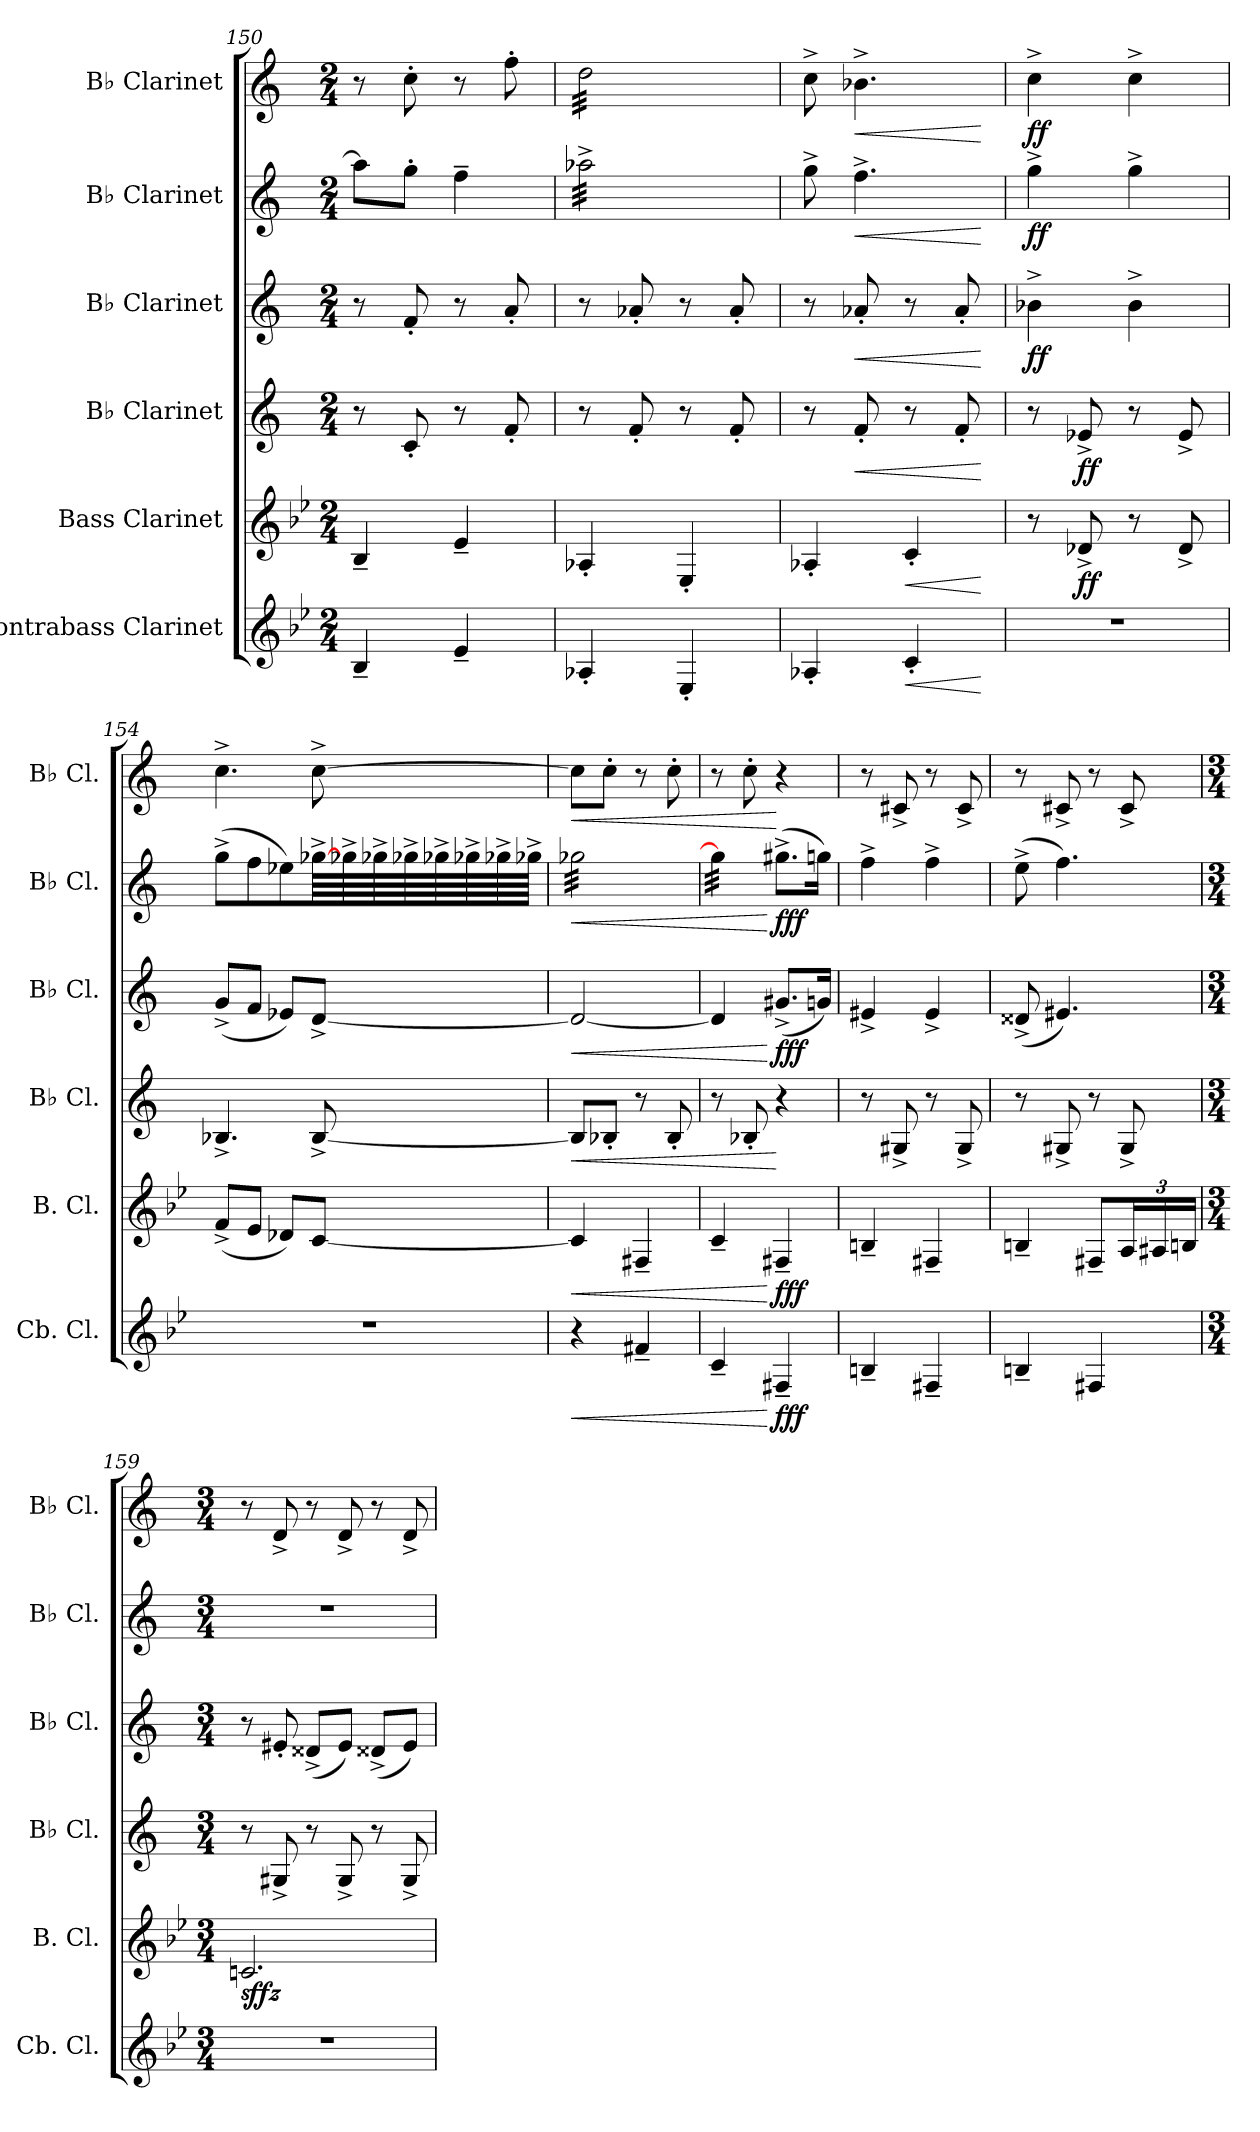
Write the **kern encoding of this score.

**kern	**dynam	**kern	**dynam	**kern	**dynam	**kern	**dynam	**kern	**dynam	**kern	**dynam
*part6	*part6	*part5	*part5	*part4	*part4	*part3	*part3	*part2	*part2	*part1	*part1
*staff6	*staff6	*staff5	*staff5	*staff4	*staff4	*staff3	*staff3	*staff2	*staff2	*staff1	*staff1
*I"Contrabass Clarinet	*	*I"Bass Clarinet	*	*I"B♭ Clarinet	*	*I"B♭ Clarinet	*	*I"B♭ Clarinet	*	*I"B♭ Clarinet	*
*I'Cb. Cl.	*	*I'B. Cl.	*	*I'B♭ Cl.	*	*I'B♭ Cl.	*	*I'B♭ Cl.	*	*I'B♭ Cl.	*
*clefG2	*	*clefG2	*	*clefG2	*	*clefG2	*	*clefG2	*	*clefG2	*
*ITrd15c26	*	*ITrd8c14	*	*ITrd1c2	*	*ITrd1c2	*	*ITrd1c2	*	*ITrd1c2	*
*k[b-e-]	*	*k[b-e-]	*	*k[b-e-]	*	*k[b-e-]	*	*k[b-e-]	*	*k[b-e-]	*
*M2/4	*	*M2/4	*	*M2/4	*	*M2/4	*	*M2/4	*	*M2/4	*
=150	=150	=150	=150	=150	=150	=150	=150	=150	=150	=150	=150
4BBB-~/	.	4BB-~/	.	8r	.	8r	.	8gg\L]	.	8r	.
.	.	.	.	8B-'/	.	8e-'/	.	8ff'\J	.	8b-'\	.
4EE-~/	.	4E-~/	.	8r	.	8r	.	4ee-~\	.	8r	.
.	.	.	.	8e-'/	.	8g'/	.	.	.	8ee-'\	.
=151	=151	=151	=151	=151	=151	=151	=151	=151	=151	=151	=151
*	*	*	*	*	*	*	*	*tremolo	*	*	*
*	*	*	*	*	*	*	*	*	*	*tremolo	*
4AAA-X'/	.	4AA-X'/	.	8r	.	8r	.	32gg-X^\LLL	.	32cc\LLL	.
.	.	.	.	.	.	.	.	32gg-X^\	.	32cc\	.
.	.	.	.	.	.	.	.	32gg-X^\	.	32cc\	.
.	.	.	.	.	.	.	.	32gg-X^\	.	32cc\	.
.	.	.	.	8e-'/	.	8g-X'/	.	32gg-X^\	.	32cc\	.
.	.	.	.	.	.	.	.	32gg-X^\	.	32cc\	.
.	.	.	.	.	.	.	.	32gg-X^\	.	32cc\	.
.	.	.	.	.	.	.	.	32gg-X^\	.	32cc\	.
4EEE-'/	.	4EE-'/	.	8r	.	8r	.	32gg-X^\	.	32cc\	.
.	.	.	.	.	.	.	.	32gg-X^\	.	32cc\	.
.	.	.	.	.	.	.	.	32gg-X^\	.	32cc\	.
.	.	.	.	.	.	.	.	32gg-X^\	.	32cc\	.
.	.	.	.	8e-'/	.	8g-'/	.	32gg-X^\	.	32cc\	.
.	.	.	.	.	.	.	.	32gg-X^\	.	32cc\	.
.	.	.	.	.	.	.	.	32gg-X^\	.	32cc\	.
.	.	.	.	.	.	.	.	32gg-X^\JJJ	.	32cc\JJJ	.
*	*	*	*	*	*	*	*	*	*	*Xtremolo	*
*	*	*	*	*	*	*	*	*Xtremolo	*	*	*
=152	=152	=152	=152	=152	=152	=152	=152	=152	=152	=152	=152
4AAA-X'/	.	4AA-X'/	.	8r	.	8r	.	8ff^\	.	8b-^\	.
!	!	!	!	!	!LO:HP:b	!	!LO:HP:b	!	!LO:HP:b	!	!LO:HP:b
.	.	.	.	8e-'/	<	8g-X'/	<	4.ee-^\	<	4.a-X^\	<
!	!LO:HP:b	!	!LO:HP:b	!	!	!	!	!	!	!	!
4CC'/	<	4C'/	<	8r	.	8r	.	.	.	.	.
.	.	.	.	8e-'/	.	8g-'/	.	.	.	.	.
.	[	.	[	.	[	.	[	.	[	.	[
=153	=153	=153	=153	=153	=153	=153	=153	=153	=153	=153	=153
!	!	!	!	!	!	!	!LO:DY:b	!	!LO:DY:b	!	!LO:DY:b
2r	.	8r	.	8r	.	4a-X^\	ff	4ff^\	ff	4b-^\	ff
!	!	!	!LO:DY:b	!	!LO:DY:b	!	!	!	!	!	!
.	.	8D-X^/	ff	8d-X^/	ff	.	.	.	.	.	.
.	.	8r	.	8r	.	4a-^\	.	4ff^\	.	4b-^\	.
.	.	8D-^/	.	8d-^/	.	.	.	.	.	.	.
!!LO:PB:g=z
=154	=154	=154	=154	=154	=154	=154	=154	=154	=154	=154	=154
2r	.	(<8F^/L	.	4.A-X^/	.	(<8f^/L	.	(>8ff^\L	.	4.b-^\	.
.	.	8E-/J	.	.	.	8e-/J	.	8ee-\J	.	.	.
.	.	8D-X/L)	.	.	.	8d-X/L)	.	8dd-X\L)	.	.	.
*	*	*	*	*	*	*	*	*tremolo	*	*	*
.	.	[8C/J	.	[8A-^/	.	[8c^/J	.	[64ff-X^\	.	[8b-^\	.
.	.	.	.	.	.	.	.	64ff-X^\	.	.	.
.	.	.	.	.	.	.	.	64ff-X^\	.	.	.
.	.	.	.	.	.	.	.	64ff-X^\	.	.	.
.	.	.	.	.	.	.	.	64ff-X^\	.	.	.
.	.	.	.	.	.	.	.	64ff-X^\	.	.	.
.	.	.	.	.	.	.	.	64ff-X^\	.	.	.
.	.	.	.	.	.	.	.	64ff-X^\JJJJ	.	.	.
=155	=155	=155	=155	=155	=155	=155	=155	=155	=155	=155	=155
!	!LO:HP:b	!	!LO:HP:b	!	!LO:HP:b	!	!LO:HP:b	!	!LO:HP:b	!	!LO:HP:b
4r	<	4C/]	<	8A-/L]	<	2c/_	<	32ff-\LLL	<	8b-\L]	<
.	.	.	.	.	.	.	.	32ff-\	.	.	.
.	.	.	.	.	.	.	.	32ff-\	.	.	.
.	.	.	.	.	.	.	.	32ff-\	.	.	.
.	.	.	.	8A-X'/J	.	.	.	32ff-\	.	8b-'\J	.
.	.	.	.	.	.	.	.	32ff-\	.	.	.
.	.	.	.	.	.	.	.	32ff-\	.	.	.
.	.	.	.	.	.	.	.	32ff-\	.	.	.
4FF#X~/	.	4FF#X~/	.	8r	.	.	.	32ff-\	.	8r	.
.	.	.	.	.	.	.	.	32ff-\	.	.	.
.	.	.	.	.	.	.	.	32ff-\	.	.	.
.	.	.	.	.	.	.	.	32ff-\	.	.	.
.	.	.	.	8A-'/	.	.	.	32ff-\	.	8b-'\	.
.	.	.	.	.	.	.	.	32ff-\	.	.	.
.	.	.	.	.	.	.	.	32ff-\	.	.	.
.	.	.	.	.	.	.	.	32ff-\JJJ	.	.	.
=156	=156	=156	=156	=156	=156	=156	=156	=156	=156	=156	=156
4CC~/	.	4C~/	.	8r	.	4c/]	.	32ff-\]LLL	.	8r	.
.	.	.	.	.	.	.	.	32ff-\	.	.	.
.	.	.	.	.	.	.	.	32ff-\	.	.	.
.	.	.	.	.	.	.	.	32ff-\	.	.	.
.	.	.	.	8A-X'/	.	.	.	32ff-\	.	8b-'\	.
.	.	.	.	.	.	.	.	32ff-\	.	.	.
.	.	.	.	.	.	.	.	32ff-\	.	.	.
.	.	.	.	.	.	.	.	32ff-\JJJ	.	.	.
*	*	*	*	*	*	*	*	*Xtremolo	*	*	*
!	!LO:DY:n=1:b	!	!LO:DY:n=1:b	!	!	!	!LO:DY:n=1:b	!	!LO:DY:n=1:b	!	!
4FFF#X~/	[ fff	4FF#X~/	[ fff	4r	[	(<8.f#X^/L	[ fff	(>8.ff#X^\L	[ fff	4r	[
.	.	.	.	.	.	16fn/Jk)	.	16ffn\Jk)	.	.	.
=157	=157	=157	=157	=157	=157	=157	=157	=157	=157	=157	=157
4BBBn~/	.	4BBn~/	.	8r	.	4d#X^/	.	4ee-^\	.	8r	.
.	.	.	.	8F#X^/	.	.	.	.	.	8Bn^/	.
4FFF#X~/	.	4FF#X~/	.	8r	.	4d#^/	.	4ee-^\	.	8r	.
.	.	.	.	8F#^/	.	.	.	.	.	8B^/	.
=158	=158	=158	=158	=158	=158	=158	=158	=158	=158	=158	=158
4BBBn~/	.	4BBn~/	.	8r	.	(<8c##X^/	.	(>8dd^\	.	8r	.
.	.	.	.	8F#X^/	.	4.d#X/)	.	4.ee-\)	.	8Bn^/	.
4FFF#X/	.	8FF#X~/L	.	8r	.	.	.	.	.	8r	.
*	*	*Xbrackettup	*	*	*	*	*	*	*	*	*
.	.	24AA/L	.	8F#^/	.	.	.	.	.	8B^/	.
.	.	24AA#X/	.	.	.	.	.	.	.	.	.
.	.	24BBn/JJ	.	.	.	.	.	.	.	.	.
!!LO:LB:g=z
=159	=159	=159	=159	=159	=159	=159	=159	=159	=159	=159	=159
*M3/4	*	*M3/4	*	*M3/4	*	*M3/4	*	*M3/4	*	*M3/4	*
!	!	!	!LO:DY:b	!	!	!	!	!	!	!	!
2.r	.	2.Cn/	sffz	8r	.	8r	.	2.r	.	8r	.
.	.	.	.	8F#X^/	.	8d#X'/	.	.	.	8c^/	.
.	.	.	.	8r	.	(<8c##X^/L	.	.	.	8r	.
.	.	.	.	8F#^/	.	8d#/J)	.	.	.	8c^/	.
.	.	.	.	8r	.	(<8c##X^/L	.	.	.	8r	.
.	.	.	.	8F#^/	.	8d#/J)	.	.	.	8c^/	.
=	=	=	=	=	=	=	=	=	=	=	=
*-	*-	*-	*-	*-	*-	*-	*-	*-	*-	*-	*-
